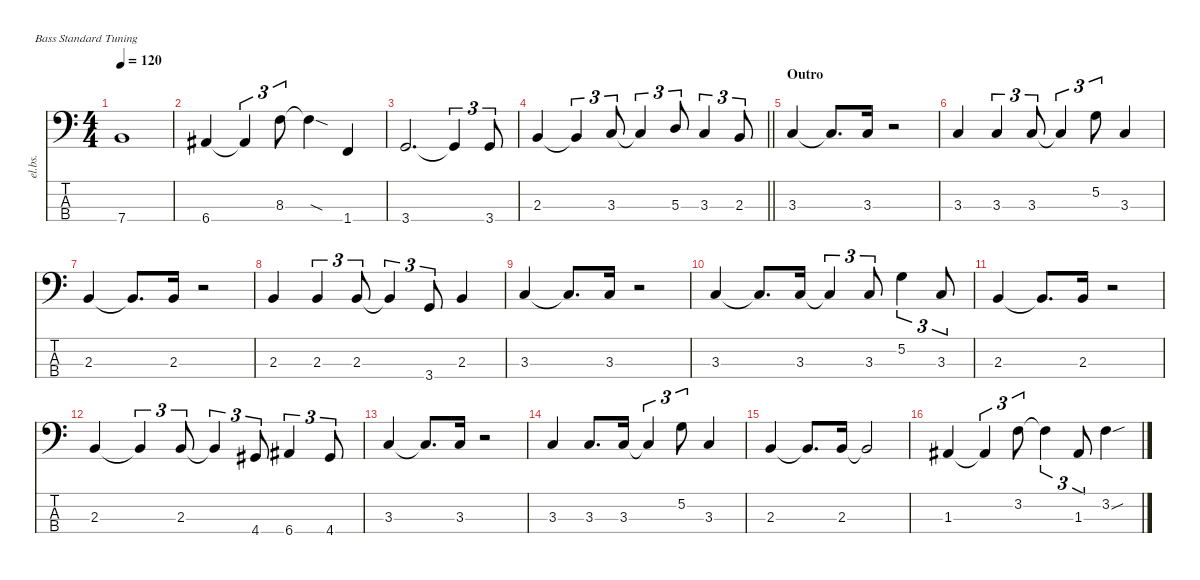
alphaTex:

\defaultSystemsLayout 4
\hideDynamics
\bracketExtendMode nobrackets
\track ("Electric Bass" "el.bs.") {mute instrument electricbassfinger}
\staff {score tabs}
\tuning (G2 D2 A1 E1)
\ts (4 4)
\tempo 120
\clef f4
\ks c
7.4.1{dy mf beam Up} |
6.4{acc #}.4{beam Up} 6.4{t acc #}.4{tu (3 2) beam Up} 8.3.8{tu (3 2) beam Down} 8.3{sod t}.4{beam Down} 1.4.4{beam Up} |
3.4.2{d beam Up} 3.4{t}.4{tu (3 2) beam Up} 3.4.8{tu (3 2) beam Up} |
\barLineRight lightlight
2.3.4{beam Up} 2.3{t}.4{tu (3 2) beam Up} 3.3.8{tu (3 2) beam Up} 3.3{t}.4{tu (3 2) beam Up} 5.3.8{tu (3 2) beam Up} 3.3.4{tu (3 2) beam Up} 2.3.8{tu (3 2) beam Up} |
\section ("" "Outro")
3.3.4{beam Up} 3.3{t}.8{d beam Up} 3.3.16{beam Up} r.2{beam Down} |
3.3.4{beam Up} 3.3.4{tu (3 2) beam Up} 3.3.8{tu (3 2) beam Up} 3.3{t}.4{tu (3 2) beam Up} 5.2.8{tu (3 2) beam Down} 3.3.4{beam Up} |
2.3.4{beam Up} 2.3{t}.8{d beam Up} 2.3.16{beam Up} r.2{beam Down} |
2.3.4{beam Up} 2.3.4{tu (3 2) beam Up} 2.3.8{tu (3 2) beam Up} 2.3{t}.4{tu (3 2) beam Up} 3.4.8{tu (3 2) beam Up} 2.3.4{beam Up} |
3.3.4{beam Up} 3.3{t}.8{d beam Up} 3.3.16{beam Up} r.2{beam Down} |
3.3.4{beam Up} 3.3{t}.8{d beam Up} 3.3.16{beam Up} 3.3{t}.4{tu (3 2) beam Up} 3.3.8{tu (3 2) beam Up} 5.2.4{tu (3 2) beam Down} 3.3.8{tu (3 2) beam Up} |
2.3.4{beam Up} 2.3{t}.8{d beam Up} 2.3.16{beam Up} r.2{beam Down} |
2.3.4{beam Up} 2.3{t}.4{tu (3 2) beam Up} 2.3.8{tu (3 2) beam Up} 2.3{t}.4{tu (3 2) beam Up} 4.4{acc #}.8{tu (3 2) beam Up} 6.4{acc #}.4{tu (3 2) beam Up} 4.4{acc #}.8{tu (3 2) beam Up} |
3.3.4{beam Up} 3.3{t}.8{d beam Up} 3.3.16{beam Up} r.2{beam Down} |
3.3.4{beam Up} 3.3.8{d beam Up} 3.3.16{beam Up} 3.3{t}.4{tu (3 2) beam Up} 5.2.8{tu (3 2) beam Down} 3.3.4{beam Up} |
2.3.4{beam Up} 2.3{t}.8{d beam Up} 2.3.16{beam Up} 2.3{t}.2{beam Up} |
1.3{acc #}.4{beam Up} 1.3{t acc #}.4{tu (3 2) beam Up} 3.2.8{tu (3 2) beam Down} 3.2{t}.4{tu (3 2) beam Down} 1.3{acc #}.8{tu (3 2) beam Up} 3.2{sou}.4{beam Down}
